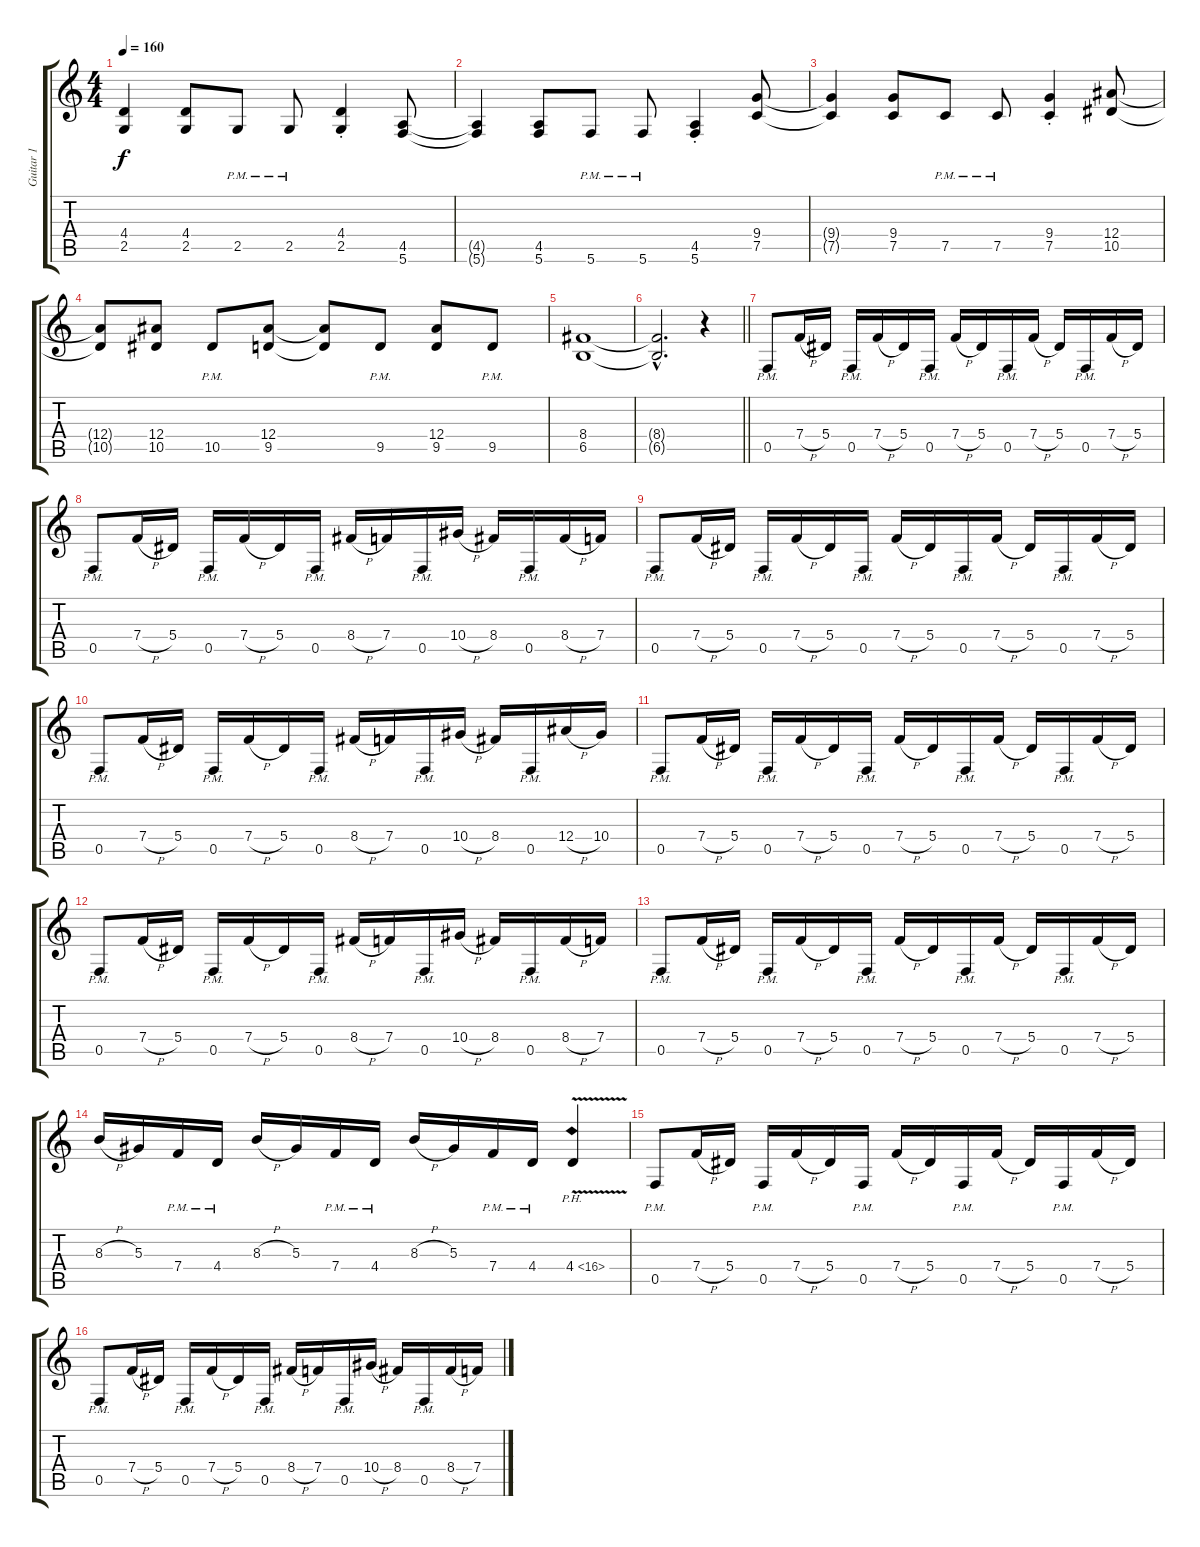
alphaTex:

\track ("Guitar 1" "Guitar 1") {instrument distortionguitar}
\staff {score tabs}
\tuning (C4 G3 Eb3 Bb2 F2 C2) {hide}
\ts (4 4)
\tempo 160
\clef g2
\ks c
(4.4 2.5).4{dy f} (4.4 2.5).8 2.5{pm}.8 2.5{pm}.8 (4.4{st} 2.5{st}).4 (4.5 5.6).8 |
(4.5{t} 5.6{t}).4 (4.5 5.6).8 5.6{pm}.8 5.6{pm}.8 (4.5{st} 5.6{st}).4 (9.4 7.5).8 |
(9.4{t} 7.5{t}).4 (9.4 7.5).8 7.5{pm}.8 7.5{pm}.8 (9.4{st} 7.5{st}).4 (12.4 10.5).8 |
(12.4{t} 10.5{t}).8 (12.4 10.5).8 10.5{pm}.8 (12.4 9.5).8 (12.4{t} 9.5{t}).8 9.5{pm}.8 (12.4 9.5).8 9.5{pm}.8 |
(8.4 6.5).1 |
\barLineRight lightlight
(8.4{hac t} 6.5{hac t}).2{d} r.4 |
0.5{pm}.8 7.4{h}.16 5.4.16 0.5{pm}.16 7.4{h}.16 5.4.16 0.5{pm}.16 7.4{h}.16 5.4.16 0.5{pm}.16 7.4{h}.16 5.4.16 0.5{pm}.16 7.4{h}.16 5.4.16 |
0.5{pm}.8 7.4{h}.16 5.4.16 0.5{pm}.16 7.4{h}.16 5.4.16 0.5{pm}.16 8.4{h}.16 7.4.16 0.5{pm}.16 10.4{h}.16 8.4.16 0.5{pm}.16 8.4{h}.16 7.4.16 |
0.5{pm}.8 7.4{h}.16 5.4.16 0.5{pm}.16 7.4{h}.16 5.4.16 0.5{pm}.16 7.4{h}.16 5.4.16 0.5{pm}.16 7.4{h}.16 5.4.16 0.5{pm}.16 7.4{h}.16 5.4.16 |
0.5{pm}.8 7.4{h}.16 5.4.16 0.5{pm}.16 7.4{h}.16 5.4.16 0.5{pm}.16 8.4{h}.16 7.4.16 0.5{pm}.16 10.4{h}.16 8.4.16 0.5{pm}.16 12.4{h}.16 10.4.16 |
0.5{pm}.8 7.4{h}.16 5.4.16 0.5{pm}.16 7.4{h}.16 5.4.16 0.5{pm}.16 7.4{h}.16 5.4.16 0.5{pm}.16 7.4{h}.16 5.4.16 0.5{pm}.16 7.4{h}.16 5.4.16 |
0.5{pm}.8 7.4{h}.16 5.4.16 0.5{pm}.16 7.4{h}.16 5.4.16 0.5{pm}.16 8.4{h}.16 7.4.16 0.5{pm}.16 10.4{h}.16 8.4.16 0.5{pm}.16 8.4{h}.16 7.4.16 |
0.5{pm}.8 7.4{h}.16 5.4.16 0.5{pm}.16 7.4{h}.16 5.4.16 0.5{pm}.16 7.4{h}.16 5.4.16 0.5{pm}.16 7.4{h}.16 5.4.16 0.5{pm}.16 7.4{h}.16 5.4.16 |
8.3{h}.16 5.3.16 7.4{pm}.16 4.4{pm}.16 8.3{h}.16 5.3.16 7.4{pm}.16 4.4{pm}.16 8.3{h}.16 5.3.16 7.4{pm}.16 4.4{pm}.16 4.4{ph 12 v}.4 |
0.5{pm}.8 7.4{h}.16 5.4.16 0.5{pm}.16 7.4{h}.16 5.4.16 0.5{pm}.16 7.4{h}.16 5.4.16 0.5{pm}.16 7.4{h}.16 5.4.16 0.5{pm}.16 7.4{h}.16 5.4.16 |
0.5{pm}.8 7.4{h}.16 5.4.16 0.5{pm}.16 7.4{h}.16 5.4.16 0.5{pm}.16 8.4{h}.16 7.4.16 0.5{pm}.16 10.4{h}.16 8.4.16 0.5{pm}.16 8.4{h}.16 7.4.16
